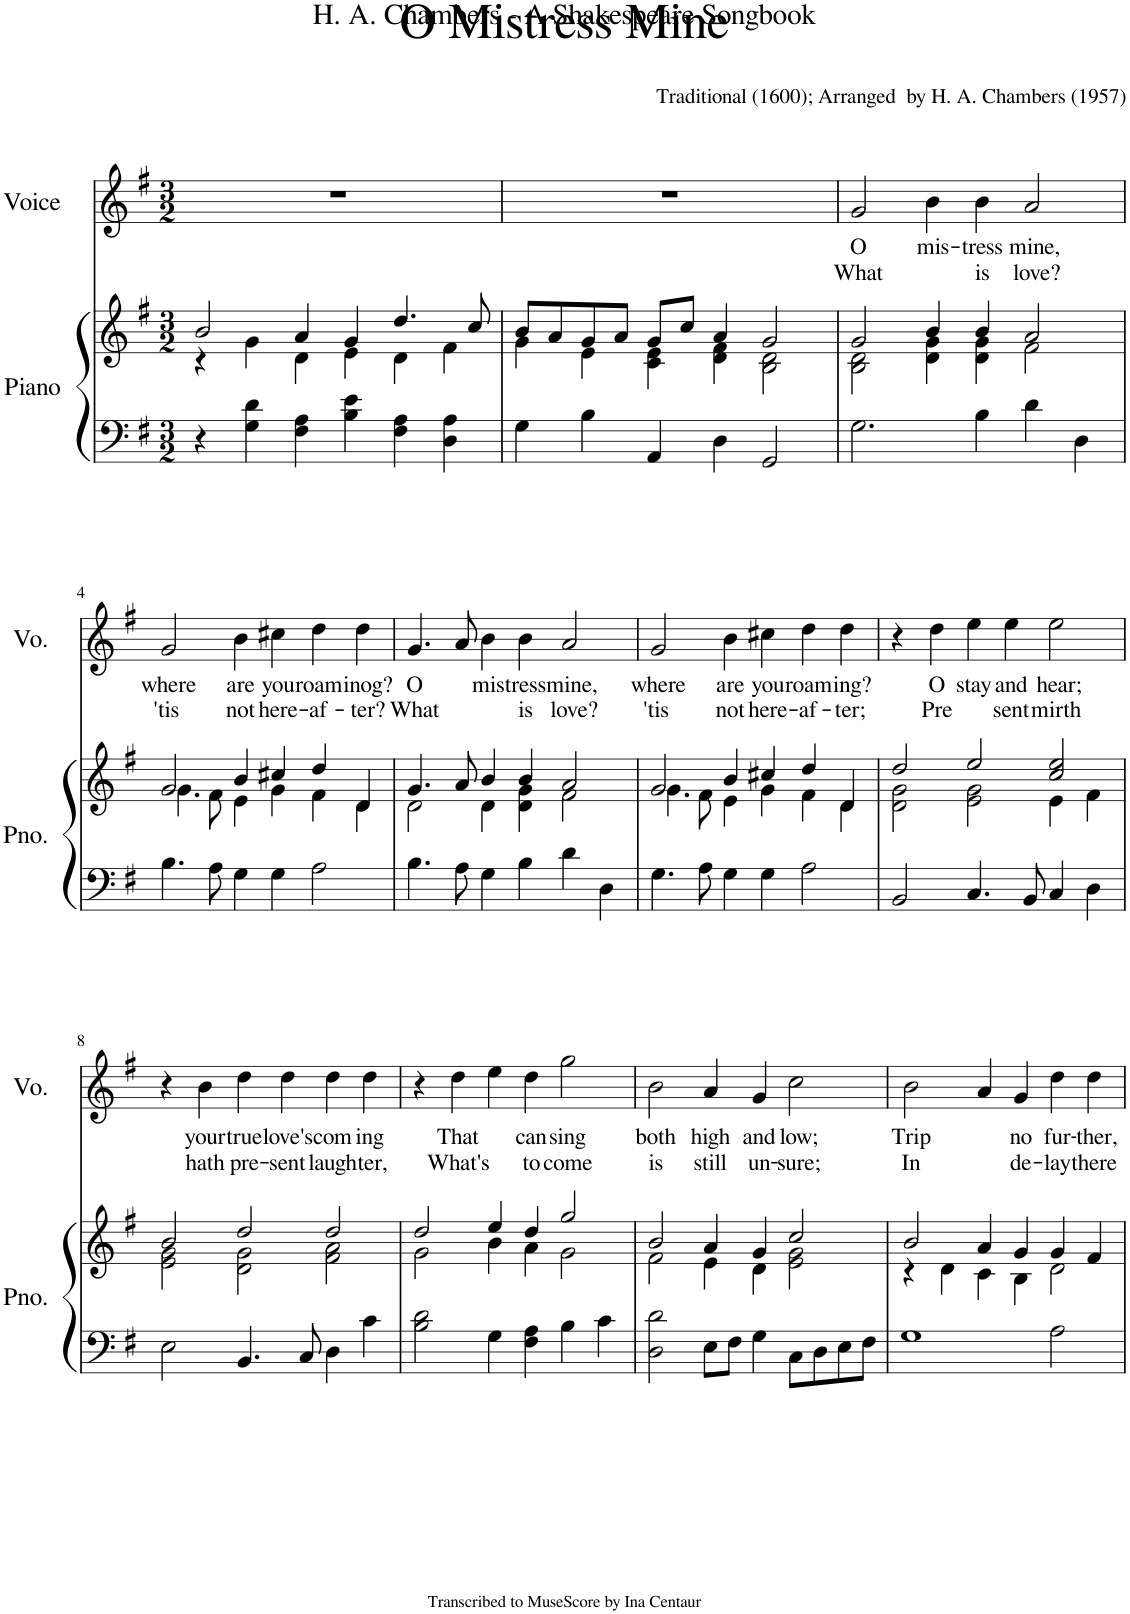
**kern	**kern	**kern	**text	**text
*part2	*part2	*part1	*part1	*part1
*staff3	*staff2	*staff1	*staff1	*staff1
*I"Piano	*	*I"Voice	*	*
*I'Pno.	*	*I'Vo.	*	*
*clefF4	*clefG2	*clefG2	*	*
*k[f#]	*k[f#]	*k[f#]	*	*
*M3/2	*M3/2	*M3/2	*	*
=1	=1	=1	=1	=1
*	*^	*	*	*
4r	2b/	4r	1.r	.	.
4G\ 4d\	.	4g\	.	.	.
4F#\ 4A\	4a/	4d\	.	.	.
4B\ 4e\	4g/	4e\	.	.	.
4F#\ 4A\	4.dd/	4d\	.	.	.
4D\ 4A\	.	4f#\	.	.	.
.	8cc/	.	.	.	.
=2	=2	=2	=2	=2	=2
4G\	8b/L	4g\	1.r	.	.
.	8a/	.	.	.	.
4B\	8g/	4e\	.	.	.
.	8a/J	.	.	.	.
4AA/	8g/L	4c\ 4e\	.	.	.
.	8cc/J	.	.	.	.
4D\	4a/	4d\ 4f#\	.	.	.
2GG/	2g/	2B\ 2d\	.	.	.
=3	=3	=3	=3	=3	=3
!	!	!	!	!LO:LY:b	!LO:LY:b
2.G\	2g/	2B\ 2d\	2g/	O	What
!	!	!	!	!LO:LY:b	!
.	4b/	4d\ 4g\	4b\	mis-	.
!	!	!	!	!LO:LY:b	!LO:LY:b
4B\	4b/	4d\ 4g\	4b\	-tress	is
!	!	!	!	!LO:LY:b	!LO:LY:b
4d\	2a/	2f#\	2a/	mine,	love?
4D\	.	.	.	.	.
!!LO:LB:g=z
=4	=4	=4	=4	=4	=4
!	!	!	!	!LO:LY:b	!LO:LY:b
4.B\	2g/	4.g\	2g/	where	'tis
8A\	.	8f#\	.	.	.
!	!	!	!	!LO:LY:b	!LO:LY:b
4G\	4b/	4e\	4b\	are	not
!	!	!	!	!LO:LY:b	!LO:LY:b
4G\	4cc#X/	4g\	4cc#X\	you	here-
!	!	!	!	!LO:LY:b	!LO:LY:b
2A\	4dd/	4f#\	4dd\	roam-	-af-
!	!	!	!	!LO:LY:b	!LO:LY:b
.	4d/	4d\	4dd\	-inog?	-ter?
=5	=5	=5	=5	=5	=5
!	!	!	!	!LO:LY:b	!LO:LY:b
4.B\	4.g/	2d\	4.g/	O	What
8A\	8a/	.	8a/	.	.
!	!	!	!	!LO:LY:b	!
4G\	4b/	4d\	4b\	mis-	.
!	!	!	!	!LO:LY:b	!LO:LY:b
4B\	4b/	4d\ 4g\	4b\	-tress	is
!	!	!	!	!LO:LY:b	!LO:LY:b
4d\	2a/	2f#\	2a/	mine,	love?
4D\	.	.	.	.	.
=6	=6	=6	=6	=6	=6
!	!	!	!	!LO:LY:b	!LO:LY:b
4.G\	2g/	4.g\	2g/	where	'tis
8A\	.	8f#\	.	.	.
!	!	!	!	!LO:LY:b	!LO:LY:b
4G\	4b/	4e\	4b\	are	not
!	!	!	!	!LO:LY:b	!LO:LY:b
4G\	4cc#X/	4g\	4cc#X\	you	here-
!	!	!	!	!LO:LY:b	!LO:LY:b
2A\	4dd/	4f#\	4dd\	roam-	-af-
!	!	!	!	!LO:LY:b	!LO:LY:b
.	4d/	4d\	4dd\	-ing?	-ter;
=7	=7	=7	=7	=7	=7
2BB/	2dd/	2d\ 2g\	4r	.	.
!	!	!	!	!LO:LY:b	!LO:LY:b
.	.	.	4dd\	O	-Pre
!	!	!	!	!LO:LY:b	!
4.C/	2ee/	2e\ 2g\	4ee\	stay	.
!	!	!	!	!LO:LY:b	!LO:LY:b
.	.	.	4ee\	and	sent
8BB/	.	.	.	.	.
!	!	!	!	!LO:LY:b	!LO:LY:b
4C/	2cc/ 2ee/	4e\	2ee\	hear;	mirth
4D\	.	4f#\	.	.	.
!!LO:LB:g=z
=8	=8	=8	=8	=8	=8
2E\	2b/	2e\ 2g\	4r	.	.
!	!	!	!	!LO:LY:b	!LO:LY:b
.	.	.	4b\	your	hath
!	!	!	!	!LO:LY:b	!LO:LY:b
4.BB/	2dd/	2d\ 2g\	4dd\	true	pre-
!	!	!	!	!LO:LY:b	!LO:LY:b
.	.	.	4dd\	love's	-sent
8C/	.	.	.	.	.
!	!	!	!	!LO:LY:b	!LO:LY:b
4D\	2dd/	2f#\ 2a\	4dd\	com-	laugh-
!	!	!	!	!LO:LY:b	!LO:LY:b
4c\	.	.	4dd\	-ing	-ter,
=9	=9	=9	=9	=9	=9
2B\ 2d\	2dd/	2g\	4r	.	.
!	!	!	!	!LO:LY:b	!LO:LY:b
.	.	.	4dd\	That	What's
4G\	4ee/	4b\	4ee\	.	.
!	!	!	!	!LO:LY:b	!LO:LY:b
4F#\ 4A\	4dd/	4a\	4dd\	can	to
!	!	!	!	!LO:LY:b	!LO:LY:b
4B\	2gg/	2g\	2gg\	sing	come
4c\	.	.	.	.	.
=10	=10	=10	=10	=10	=10
!	!	!	!	!LO:LY:b	!LO:LY:b
2D\ 2d\	2b/	2f#\	2b\	both	is
!	!	!	!	!LO:LY:b	!LO:LY:b
8E\L	4a/	4e\	4a/	high	still
8F#\J	.	.	.	.	.
!	!	!	!	!LO:LY:b	!LO:LY:b
4G\	4g/	4d\	4g/	and	un-
!	!	!	!	!LO:LY:b	!LO:LY:b
8C\L	2cc/	2e\ 2g\	2cc\	low;	-sure;
8D\	.	.	.	.	.
8E\	.	.	.	.	.
8F#\J	.	.	.	.	.
=11	=11	=11	=11	=11	=11
!	!	!	!	!LO:LY:b	!LO:LY:b
1G	2b/	4r	2b\	Trip	In
.	.	4d\	.	.	.
.	4a/	4c\	4a/	.	.
!	!	!	!	!LO:LY:b	!LO:LY:b
.	4g/	4B\	4g/	no	de-
!	!	!	!	!LO:LY:b	!LO:LY:b
2A\	4g/	2d\	4dd\	fur-	-lay
!	!	!	!	!LO:LY:b	!LO:LY:b
.	4f#/	.	4dd\	-ther,	there
*	*v	*v	*	*	*
=	=	=	=	=
*-	*-	*-	*-	*-
